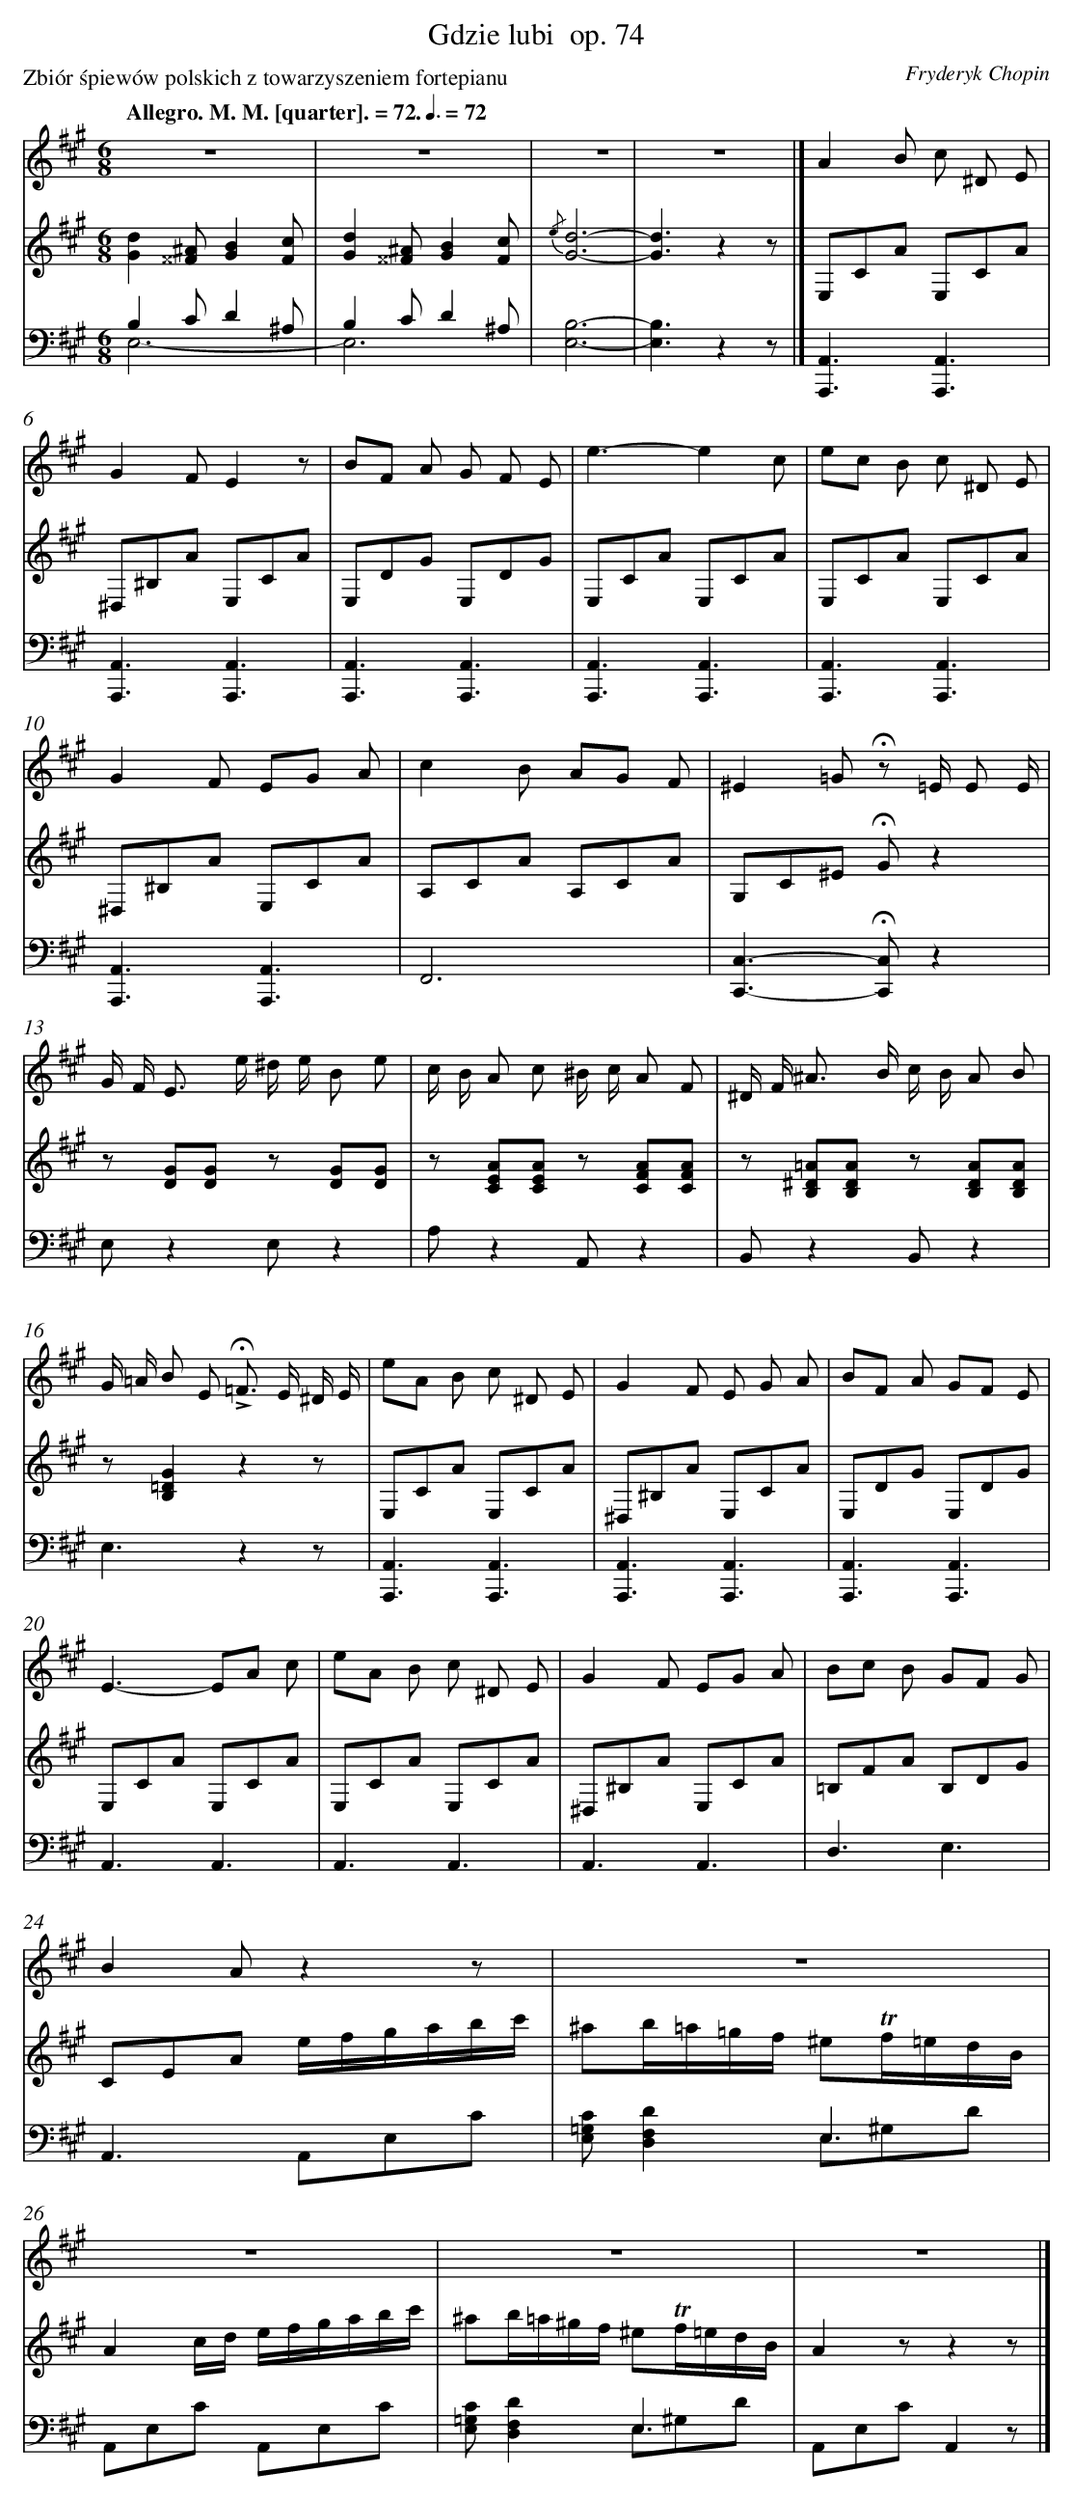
X:1
T: Gdzie lubi	 op. 74
C: Fryderyk Chopin
L: 1/8
M: 6/8
P: Zbiór śpiewów polskich z towarzyszeniem fortepianu
Q: "Allegro. M. M. [quarter]. = 72." 3/8=72
V: 1 clef=treble
V: 2 clef=treble
V: 3 clef=bass
K: A
[V:1] z6 |
[V:2] [d2G2][^A^^F][B2G2][cF] |
[V:3] B,2CD2^A, & E,6- |
[V:1] z6 |
[V:2] [d2G2][^A^^F][B2G2][Fc] |
[V:3] B,2CD2^A, & E,6 |
[V:1] z6 |
[V:2] {/e}[d6G6]- |
[V:3] [B,6E,6]- |
[V:1] z6 |]
[V:2] [d3G3]z2z |]
[V:3] [B,3E,3]z2z |]
[V:1] A2B c ^D E [I:setbarnb 6]|
[V:2] E,CA E,CA |
[V:3] [A,,3A,,,3][A,,3A,,,3] |
[V:1] G2FE2z |
[V:2] ^D,^B,A E,CA |
[V:3] [A,,3A,,,3][A,,3A,,,3] |
[V:1] BF A G F E |
[V:2] E,DG E,DG |
[V:3] [A,,3A,,,3][A,,3A,,,3] |
[V:1] e3-e2c |
[V:2] E,CA E,CA |
[V:3] [A,,3A,,,3][A,,3A,,,3] |
[V:1] ec B c ^D E |
[V:2] E,CA E,CA |
[V:3] [A,,3A,,,3][A,,3A,,,3] |
[V:1] G2F EG A |
[V:2] ^D,^B,A E,CA |
[V:3] [A,,3A,,,3][A,,3A,,,3] |
[V:1] c2B AG F |
[V:2] A,CA A,CA |
[V:3] F,,6 |
[V:1] ^E2=G !fermata!z =E/ E E/ |
[V:2] G,C^E !fermata!Gz2 |
[V:3] [C,2C,,2]>-!fermata![C,2C,,2]z2 |
[V:1] G/ F< E e/ ^d/ e/ B e |
[V:2] z [GD][GD] z [GD][GD] |
[V:3] E,z2E,z2 |
[V:1] c/ B/ A c ^B/ c/ A F |
[V:2] z [AEC][AEC] z [AFC][AFC] |
[V:3] A,z2A,,z2 |
[V:1] ^D/ F< ^A B/ c/ B/ A B |
[V:2] z [=A^DB,][ADB,] z [ADB,][ADB,] |
[V:3] B,,z2B,,z2 |
[V:1] G/ =A/ B E !accent!!fermata!=F> E ^D/ E/ |
[V:2] z[G2=D2B,2]z2z |
[V:3] E,3z2z |
[V:1] eA B c ^D E |
[V:2] E,CA E,CA |
[V:3] [A,,3A,,,3][A,,3A,,,3] |
[V:1] G2F E G A |
[V:2] ^D,^B,A E,CA |
[V:3] [A,,3A,,,3][A,,3A,,,3] |
[V:1] BF A GF E |
[V:2] E,DG E,DG |
[V:3] [A,,3A,,,3][A,,3A,,,3] |
[V:1] E2>-E2A c |
[V:2] E,CA E,CA |
[V:3] A,,3A,,3 |
[V:1] eA B c ^D E |
[V:2] E,CA E,CA |
[V:3] A,,3A,,3 |
[V:1] G2F EG A |
[V:2] ^D,^B,A E,CA |
[V:3] A,,3A,,3 |
[V:1] Bc B GF G |
[V:2] =B,FA B,DG |
[V:3] D,3E,3 |
[V:1] B2Az2z |
[V:2] CEA e/f/g/a/b/c'/ |
[V:3] A,,2>A,,2E,C |
[V:1] z6 |
[V:2] ^ab/=a/=g/f/ ^e!trill!f/=e/d/B/ |
[V:3] x3E,3 & [C=G,E,][D2F,2D,2]E,^G,D |
[V:1] z6 |
[V:2] A2c/d/ e/f/g/a/b/c'/ |
[V:3] A,,E,C A,,E,C |
[V:1] z6 |
[V:2] ^ab/=a/^g/f/ ^e!trill!f/=e/d/B/ |
[V:3] x3E,3 & [C=G,E,][D2F,2D,2]E,^G,D |
[V:1] z6 |]
[V:2] A2zz2z |]
[V:3] A,,E,CA,,2z |]
